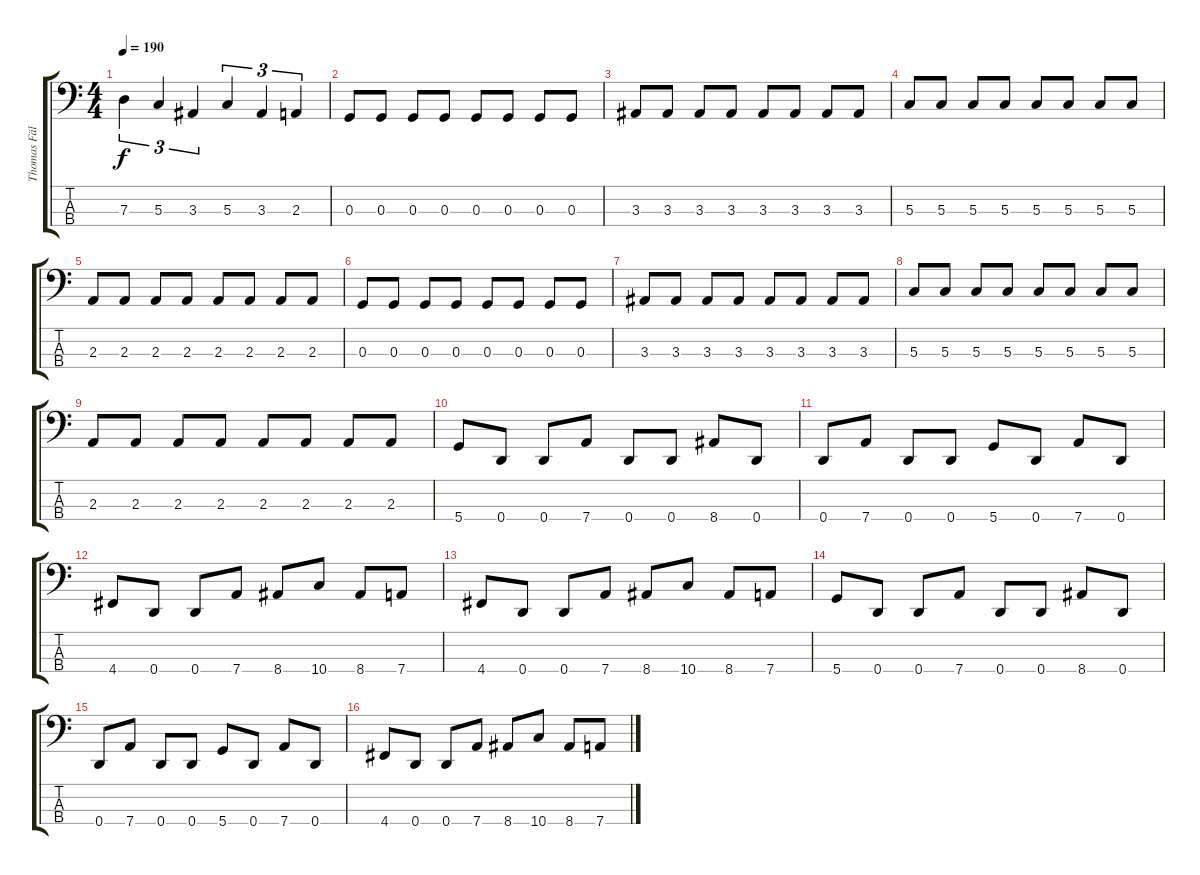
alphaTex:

\track ("Thomas Fällgren" "Thomas Fäl") {instrument electricbassfinger}
\staff {score tabs}
\tuning (F2 C2 G1 D1) {hide}
\ts (4 4)
\tempo 190
\clef f4
\ks c
7.3.4{tu (3 2) dy f} 5.3.4{tu (3 2)} 3.3.4{tu (3 2)} 5.3.4{tu (3 2)} 3.3.4{tu (3 2)} 2.3.4{tu (3 2)} |
0.3.8 0.3.8 0.3.8 0.3.8 0.3.8 0.3.8 0.3.8 0.3.8 |
3.3.8 3.3.8 3.3.8 3.3.8 3.3.8 3.3.8 3.3.8 3.3.8 |
5.3.8 5.3.8 5.3.8 5.3.8 5.3.8 5.3.8 5.3.8 5.3.8 |
2.3.8 2.3.8 2.3.8 2.3.8 2.3.8 2.3.8 2.3.8 2.3.8 |
0.3.8 0.3.8 0.3.8 0.3.8 0.3.8 0.3.8 0.3.8 0.3.8 |
3.3.8 3.3.8 3.3.8 3.3.8 3.3.8 3.3.8 3.3.8 3.3.8 |
5.3.8 5.3.8 5.3.8 5.3.8 5.3.8 5.3.8 5.3.8 5.3.8 |
2.3.8 2.3.8 2.3.8 2.3.8 2.3.8 2.3.8 2.3.8 2.3.8 |
5.4.8 0.4.8 0.4.8 7.4.8 0.4.8 0.4.8 8.4.8 0.4.8 |
0.4.8 7.4.8 0.4.8 0.4.8 5.4.8 0.4.8 7.4.8 0.4.8 |
4.4.8 0.4.8 0.4.8 7.4.8 8.4.8 10.4.8 8.4.8 7.4.8 |
4.4.8 0.4.8 0.4.8 7.4.8 8.4.8 10.4.8 8.4.8 7.4.8 |
5.4.8 0.4.8 0.4.8 7.4.8 0.4.8 0.4.8 8.4.8 0.4.8 |
0.4.8 7.4.8 0.4.8 0.4.8 5.4.8 0.4.8 7.4.8 0.4.8 |
4.4.8 0.4.8 0.4.8 7.4.8 8.4.8 10.4.8 8.4.8 7.4.8
